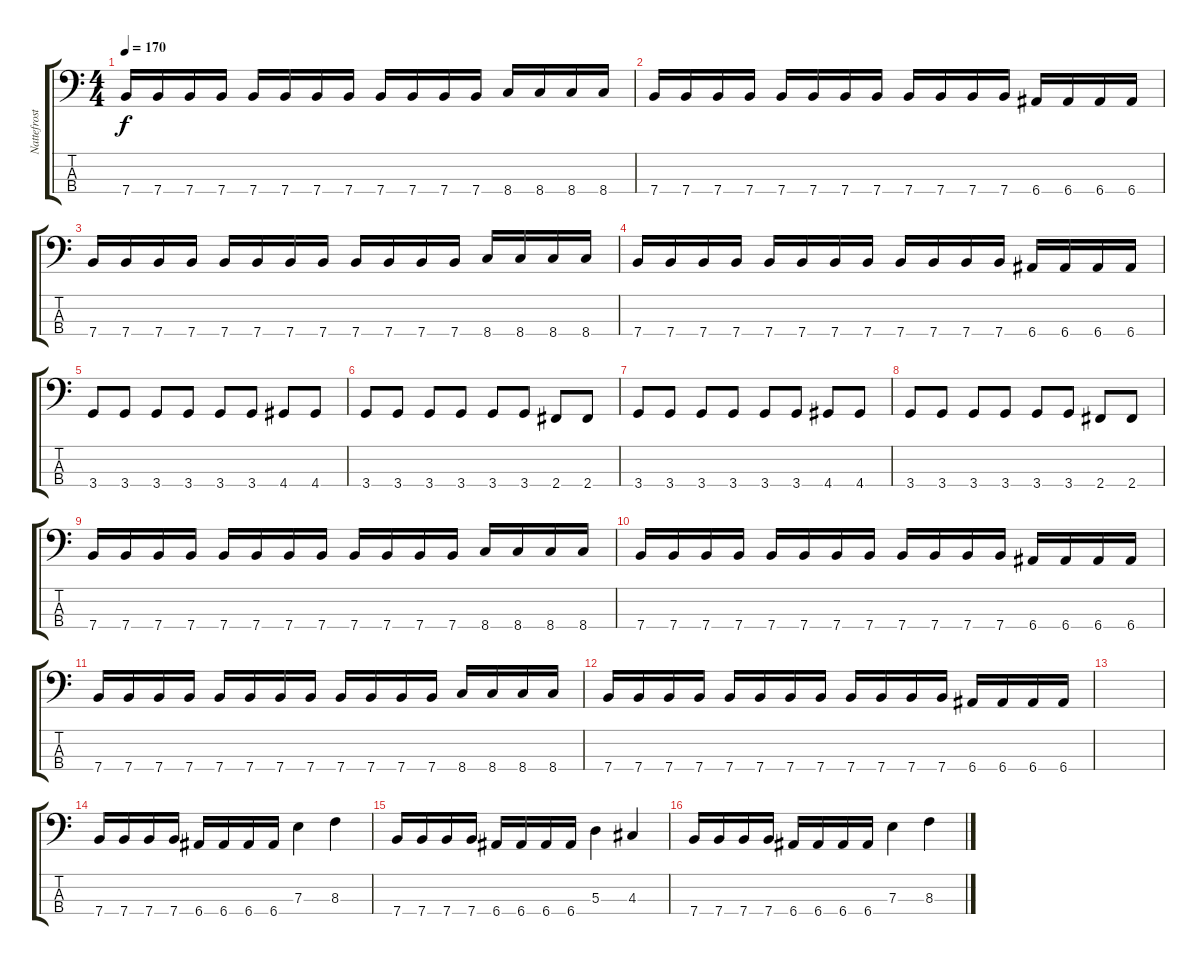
\track ("Nattefrost" "Nattefrost") {instrument electricbasspick}
\staff {score tabs}
\tuning (G2 D2 A1 E1) {hide}
\ts (4 4)
\tempo 170
\clef f4
\ks c
7.4.16{dy f} 7.4.16 7.4.16 7.4.16 7.4.16 7.4.16 7.4.16 7.4.16 7.4.16 7.4.16 7.4.16 7.4.16 8.4.16 8.4.16 8.4.16 8.4.16 |
7.4.16 7.4.16 7.4.16 7.4.16 7.4.16 7.4.16 7.4.16 7.4.16 7.4.16 7.4.16 7.4.16 7.4.16 6.4.16 6.4.16 6.4.16 6.4.16 |
7.4.16 7.4.16 7.4.16 7.4.16 7.4.16 7.4.16 7.4.16 7.4.16 7.4.16 7.4.16 7.4.16 7.4.16 8.4.16 8.4.16 8.4.16 8.4.16 |
7.4.16 7.4.16 7.4.16 7.4.16 7.4.16 7.4.16 7.4.16 7.4.16 7.4.16 7.4.16 7.4.16 7.4.16 6.4.16 6.4.16 6.4.16 6.4.16 |
3.4.8 3.4.8 3.4.8 3.4.8 3.4.8 3.4.8 4.4.8 4.4.8 |
3.4.8 3.4.8 3.4.8 3.4.8 3.4.8 3.4.8 2.4.8 2.4.8 |
3.4.8 3.4.8 3.4.8 3.4.8 3.4.8 3.4.8 4.4.8 4.4.8 |
3.4.8 3.4.8 3.4.8 3.4.8 3.4.8 3.4.8 2.4.8 2.4.8 |
7.4.16 7.4.16 7.4.16 7.4.16 7.4.16 7.4.16 7.4.16 7.4.16 7.4.16 7.4.16 7.4.16 7.4.16 8.4.16 8.4.16 8.4.16 8.4.16 |
7.4.16 7.4.16 7.4.16 7.4.16 7.4.16 7.4.16 7.4.16 7.4.16 7.4.16 7.4.16 7.4.16 7.4.16 6.4.16 6.4.16 6.4.16 6.4.16 |
7.4.16 7.4.16 7.4.16 7.4.16 7.4.16 7.4.16 7.4.16 7.4.16 7.4.16 7.4.16 7.4.16 7.4.16 8.4.16 8.4.16 8.4.16 8.4.16 |
7.4.16 7.4.16 7.4.16 7.4.16 7.4.16 7.4.16 7.4.16 7.4.16 7.4.16 7.4.16 7.4.16 7.4.16 6.4.16 6.4.16 6.4.16 6.4.16 |
|
7.4.16 7.4.16 7.4.16 7.4.16 6.4.16 6.4.16 6.4.16 6.4.16 7.3.4 8.3.4 |
7.4.16 7.4.16 7.4.16 7.4.16 6.4.16 6.4.16 6.4.16 6.4.16 5.3.4 4.3.4 |
7.4.16 7.4.16 7.4.16 7.4.16 6.4.16 6.4.16 6.4.16 6.4.16 7.3.4 8.3.4
